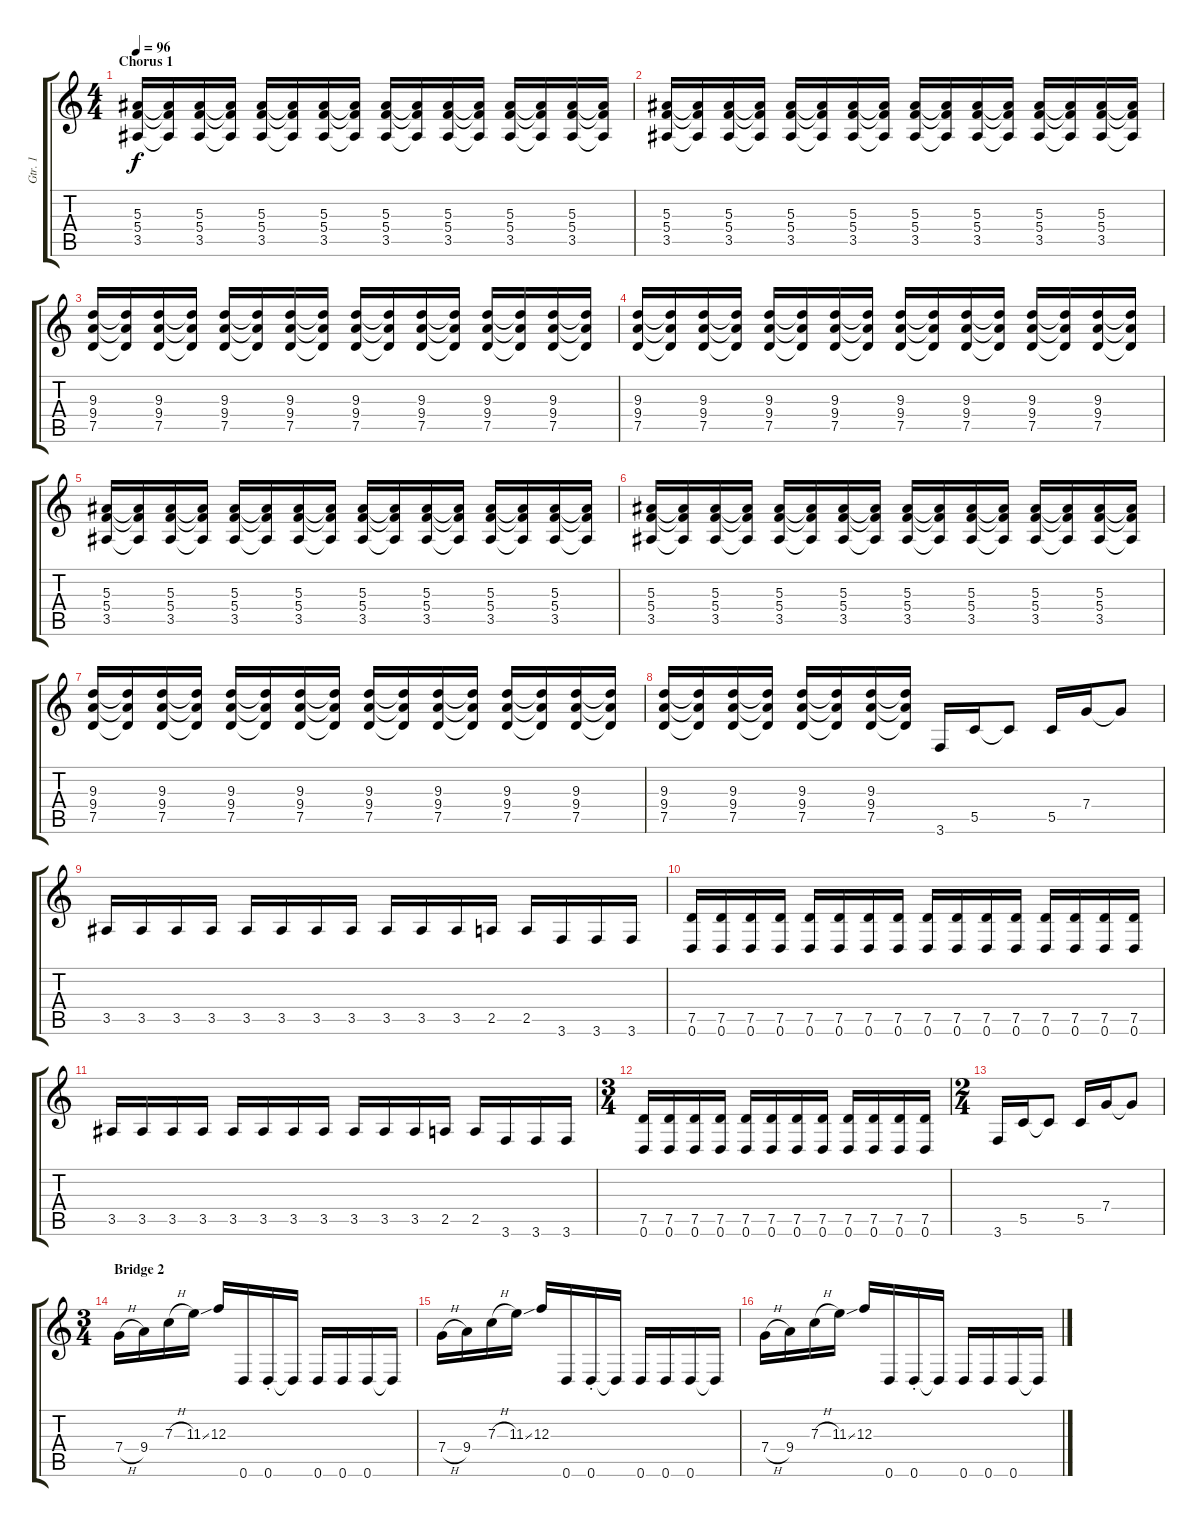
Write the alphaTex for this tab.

\track ("Gtr. 1" "Gtr. 1") {instrument distortionguitar}
\staff {score tabs}
\tuning (D4 A3 F3 C3 G2 D2) {hide}
\ts (4 4)
\section ("" "Chorus 1")
\tempo 96
\clef g2
\ks c
(5.3 5.4 3.5).16{dy f} (5.3{t} 5.4{t} 3.5{t}).16 (5.3 5.4 3.5).16 (5.3{t} 5.4{t} 3.5{t}).16 (5.3 5.4 3.5).16 (5.3{t} 5.4{t} 3.5{t}).16 (5.3 5.4 3.5).16 (5.3{t} 5.4{t} 3.5{t}).16 (5.3 5.4 3.5).16 (5.3{t} 5.4{t} 3.5{t}).16 (5.3 5.4 3.5).16 (5.3{t} 5.4{t} 3.5{t}).16 (5.3 5.4 3.5).16 (5.3{t} 5.4{t} 3.5{t}).16 (5.3 5.4 3.5).16 (5.3{t} 5.4{t} 3.5{t}).16 |
(5.3 5.4 3.5).16 (5.3{t} 5.4{t} 3.5{t}).16 (5.3 5.4 3.5).16 (5.3{t} 5.4{t} 3.5{t}).16 (5.3 5.4 3.5).16 (5.3{t} 5.4{t} 3.5{t}).16 (5.3 5.4 3.5).16 (5.3{t} 5.4{t} 3.5{t}).16 (5.3 5.4 3.5).16 (5.3{t} 5.4{t} 3.5{t}).16 (5.3 5.4 3.5).16 (5.3{t} 5.4{t} 3.5{t}).16 (5.3 5.4 3.5).16 (5.3{t} 5.4{t} 3.5{t}).16 (5.3 5.4 3.5).16 (5.3{t} 5.4{t} 3.5{t}).16 |
(9.3 9.4 7.5).16 (9.3{t} 9.4{t} 7.5{t}).16 (9.3 9.4 7.5).16 (9.3{t} 9.4{t} 7.5{t}).16 (9.3 9.4 7.5).16 (9.3{t} 9.4{t} 7.5{t}).16 (9.3 9.4 7.5).16 (9.3{t} 9.4{t} 7.5{t}).16 (9.3 9.4 7.5).16 (9.3{t} 9.4{t} 7.5{t}).16 (9.3 9.4 7.5).16 (9.3{t} 9.4{t} 7.5{t}).16 (9.3 9.4 7.5).16 (9.3{t} 9.4{t} 7.5{t}).16 (9.3 9.4 7.5).16 (9.3{t} 9.4{t} 7.5{t}).16 |
(9.3 9.4 7.5).16 (9.3{t} 9.4{t} 7.5{t}).16 (9.3 9.4 7.5).16 (9.3{t} 9.4{t} 7.5{t}).16 (9.3 9.4 7.5).16 (9.3{t} 9.4{t} 7.5{t}).16 (9.3 9.4 7.5).16 (9.3{t} 9.4{t} 7.5{t}).16 (9.3 9.4 7.5).16 (9.3{t} 9.4{t} 7.5{t}).16 (9.3 9.4 7.5).16 (9.3{t} 9.4{t} 7.5{t}).16 (9.3 9.4 7.5).16 (9.3{t} 9.4{t} 7.5{t}).16 (9.3 9.4 7.5).16 (9.3{t} 9.4{t} 7.5{t}).16 |
(5.3 5.4 3.5).16 (5.3{t} 5.4{t} 3.5{t}).16 (5.3 5.4 3.5).16 (5.3{t} 5.4{t} 3.5{t}).16 (5.3 5.4 3.5).16 (5.3{t} 5.4{t} 3.5{t}).16 (5.3 5.4 3.5).16 (5.3{t} 5.4{t} 3.5{t}).16 (5.3 5.4 3.5).16 (5.3{t} 5.4{t} 3.5{t}).16 (5.3 5.4 3.5).16 (5.3{t} 5.4{t} 3.5{t}).16 (5.3 5.4 3.5).16 (5.3{t} 5.4{t} 3.5{t}).16 (5.3 5.4 3.5).16 (5.3{t} 5.4{t} 3.5{t}).16 |
(5.3 5.4 3.5).16 (5.3{t} 5.4{t} 3.5{t}).16 (5.3 5.4 3.5).16 (5.3{t} 5.4{t} 3.5{t}).16 (5.3 5.4 3.5).16 (5.3{t} 5.4{t} 3.5{t}).16 (5.3 5.4 3.5).16 (5.3{t} 5.4{t} 3.5{t}).16 (5.3 5.4 3.5).16 (5.3{t} 5.4{t} 3.5{t}).16 (5.3 5.4 3.5).16 (5.3{t} 5.4{t} 3.5{t}).16 (5.3 5.4 3.5).16 (5.3{t} 5.4{t} 3.5{t}).16 (5.3 5.4 3.5).16 (5.3{t} 5.4{t} 3.5{t}).16 |
(9.3 9.4 7.5).16 (9.3{t} 9.4{t} 7.5{t}).16 (9.3 9.4 7.5).16 (9.3{t} 9.4{t} 7.5{t}).16 (9.3 9.4 7.5).16 (9.3{t} 9.4{t} 7.5{t}).16 (9.3 9.4 7.5).16 (9.3{t} 9.4{t} 7.5{t}).16 (9.3 9.4 7.5).16 (9.3{t} 9.4{t} 7.5{t}).16 (9.3 9.4 7.5).16 (9.3{t} 9.4{t} 7.5{t}).16 (9.3 9.4 7.5).16 (9.3{t} 9.4{t} 7.5{t}).16 (9.3 9.4 7.5).16 (9.3{t} 9.4{t} 7.5{t}).16 |
(9.3 9.4 7.5).16 (9.3{t} 9.4{t} 7.5{t}).16 (9.3 9.4 7.5).16 (9.3{t} 9.4{t} 7.5{t}).16 (9.3 9.4 7.5).16 (9.3{t} 9.4{t} 7.5{t}).16 (9.3 9.4 7.5).16 (9.3{t} 9.4{t} 7.5{t}).16 3.6.16 5.5.16 5.5{t}.8 5.5.16 7.4.16 7.4{t}.8 |
3.5.16{instrument electricguitarmuted} 3.5.16 3.5.16 3.5.16 3.5.16 3.5.16 3.5.16 3.5.16 3.5.16 3.5.16 3.5.16 2.5.16 2.5.16 3.6.16 3.6.16 3.6.16 |
(7.5 0.6).16 (7.5 0.6).16 (7.5 0.6).16 (7.5 0.6).16 (7.5 0.6).16 (7.5 0.6).16 (7.5 0.6).16 (7.5 0.6).16 (7.5 0.6).16 (7.5 0.6).16 (7.5 0.6).16 (7.5 0.6).16 (7.5 0.6).16 (7.5 0.6).16 (7.5 0.6).16 (7.5 0.6).16 |
3.5.16 3.5.16 3.5.16 3.5.16 3.5.16 3.5.16 3.5.16 3.5.16 3.5.16 3.5.16 3.5.16 2.5.16 2.5.16 3.6.16 3.6.16 3.6.16 |
\ts (3 4)
(7.5 0.6).16 (7.5 0.6).16 (7.5 0.6).16 (7.5 0.6).16 (7.5 0.6).16 (7.5 0.6).16 (7.5 0.6).16 (7.5 0.6).16 (7.5 0.6).16 (7.5 0.6).16 (7.5 0.6).16 (7.5 0.6).16 |
\ts (2 4)
3.6.16{instrument distortionguitar} 5.5.16 5.5{t}.8 5.5.16 7.4.16 7.4{t}.8 |
\ts (3 4)
\section ("" "Bridge 2")
7.4{h}.16 9.4.16 7.3{h}.16 11.3{ss}.16 12.3.16 0.6.16 0.6{st}.16 0.6{t}.16 0.6.16 0.6.16 0.6.16 0.6{t}.16 |
7.4{h}.16 9.4.16 7.3{h}.16 11.3{ss}.16 12.3.16 0.6.16 0.6{st}.16 0.6{t}.16 0.6.16 0.6.16 0.6.16 0.6{t}.16 |
7.4{h}.16 9.4.16 7.3{h}.16 11.3{ss}.16 12.3.16 0.6.16 0.6{st}.16 0.6{t}.16 0.6.16 0.6.16 0.6.16 0.6{t}.16
